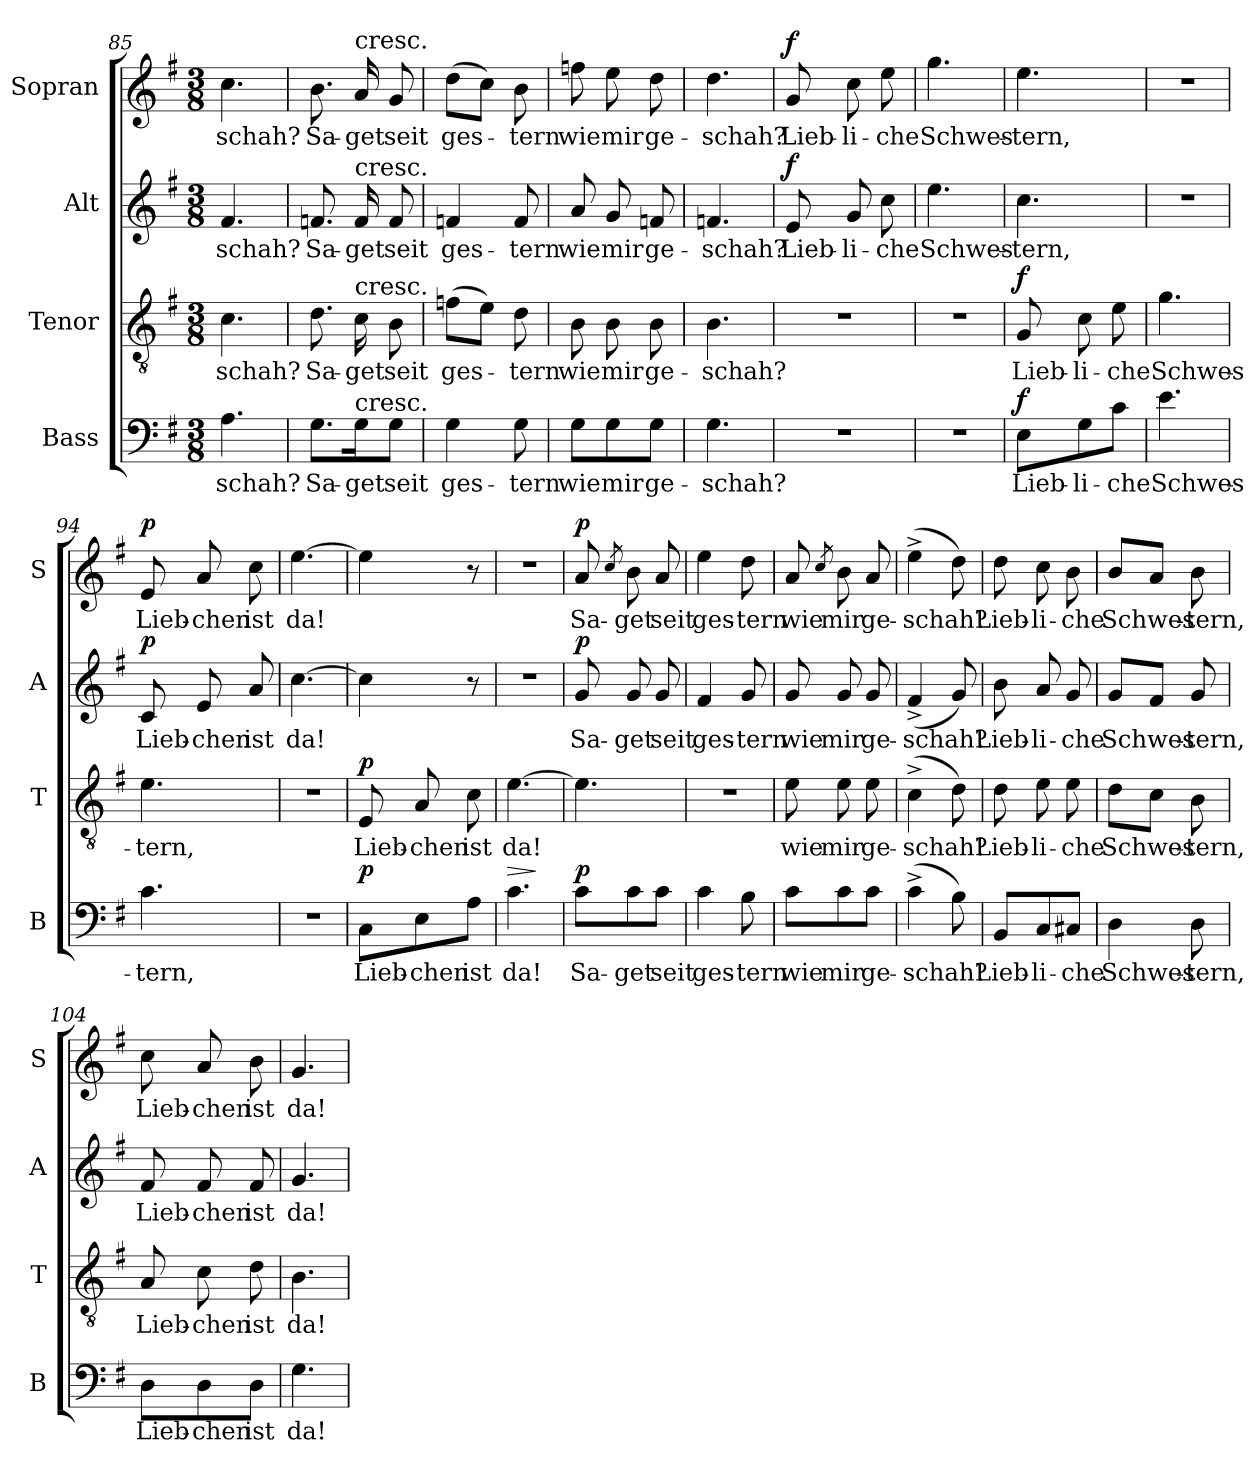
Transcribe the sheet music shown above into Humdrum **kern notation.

**kern	**text	**dynam	**kern	**text	**dynam	**kern	**text	**dynam	**kern	**text	**dynam
*part4	*part4	*part4	*part3	*part3	*part3	*part2	*part2	*part2	*part1	*part1	*part1
*staff4	*staff4	*staff4	*staff3	*staff3	*staff3	*staff2	*staff2	*staff2	*staff1	*staff1	*staff1
*I"Bass	*	*	*I"Tenor	*	*	*I"Alt	*	*	*I"Sopran	*	*
*I'B	*	*	*I'T	*	*	*I'A	*	*	*I'S	*	*
*clefF4	*	*	*clefGv2	*	*	*clefG2	*	*	*clefG2	*	*
*k[f#]	*	*	*k[f#]	*	*	*k[f#]	*	*	*k[f#]	*	*
*G:	*	*	*G:	*	*	*G:	*	*	*G:	*	*
*M3/8	*	*	*M3/8	*	*	*M3/8	*	*	*M3/8	*	*
=85	=85	=85	=85	=85	=85	=85	=85	=85	=85	=85	=85
4.A	-schah?	.	4.c	-schah?	.	4.f#	-schah?	.	4.cc	-schah?	.
=86	=86	=86	=86	=86	=86	=86	=86	=86	=86	=86	=86
8.G\L	Sa-	.	8.d	Sa-	.	8.fn	Sa-	.	8.b	Sa-	.
!	!	!	!	!	!	!	!	!	!LO:TX:a:t=cresc.	!	!
!	!	!	!	!	!	!LO:TX:a:t=cresc.	!	!	!	!	!
!	!	!	!LO:TX:a:t=cresc.	!	!	!	!	!	!	!	!
!LO:TX:a:t=cresc.	!	!	!	!	!	!	!	!	!	!	!
16G\K	-get	.	16c	-get	.	16f	-get	.	16a	-get	.
8G\J	seit	.	8B	seit	.	8f	seit	.	8g	seit	.
=87	=87	=87	=87	=87	=87	=87	=87	=87	=87	=87	=87
4G	ges-	.	(8fnL	ges-	.	4fn	ges-	.	(8ddL	ges-	.
.	.	.	8eJ)	.	.	.	.	.	8ccJ)	.	.
8G	-tern	.	8d	-tern	.	8f	-tern	.	8b	-tern	.
=88	=88	=88	=88	=88	=88	=88	=88	=88	=88	=88	=88
8G\L	wie	.	8B	wie	.	8a	wie	.	8ffn	wie	.
8G\	mir	.	8B	mir	.	8g	mir	.	8ee	mir	.
8G\J	ge-	.	8B	ge-	.	8fn	ge-	.	8dd	ge-	.
=89	=89	=89	=89	=89	=89	=89	=89	=89	=89	=89	=89
4.G	-schah?	.	4.B	-schah?	.	4.fn	-schah?	.	4.dd	-schah?	.
=90	=90	=90	=90	=90	=90	=90	=90	=90	=90	=90	=90
!	!	!	!	!	!	!	!	!LO:DY:a	!	!	!LO:DY:a
4.r	.	.	4.r	.	.	8e	Lieb-	f	8g	Lieb-	f
.	.	.	.	.	.	8g	-li-	.	8cc	-li-	.
.	.	.	.	.	.	8cc	-che	.	8ee	-che	.
=91	=91	=91	=91	=91	=91	=91	=91	=91	=91	=91	=91
4.r	.	.	4.r	.	.	4.ee	Schwes-	.	4.gg	Schwes-	.
=92	=92	=92	=92	=92	=92	=92	=92	=92	=92	=92	=92
!	!	!LO:DY:a	!	!	!LO:DY:a	!	!	!	!	!	!
8E\L	Lieb-	f	8G	Lieb-	f	4.cc	-tern,	.	4.ee	-tern,	.
8G\	-li-	.	8c	-li-	.	.	.	.	.	.	.
8c\J	-che	.	8e	-che	.	.	.	.	.	.	.
=93	=93	=93	=93	=93	=93	=93	=93	=93	=93	=93	=93
4.e	Schwes-	.	4.g	Schwes-	.	4.r	.	.	4.r	.	.
=94	=94	=94	=94	=94	=94	=94	=94	=94	=94	=94	=94
!	!	!	!	!	!	!	!	!LO:DY:a	!	!	!LO:DY:a
4.c	-tern,	.	4.e	-tern,	.	8c	Lieb-	p	8e	Lieb-	p
.	.	.	.	.	.	8e	-chen	.	8a	-chen	.
.	.	.	.	.	.	8a	ist	.	8cc	ist	.
=95	=95	=95	=95	=95	=95	=95	=95	=95	=95	=95	=95
4.r	.	.	4.r	.	.	[4.cc	da!	.	[4.ee	da!	.
=96	=96	=96	=96	=96	=96	=96	=96	=96	=96	=96	=96
!	!	!LO:DY:a	!	!	!LO:DY:a	!	!	!	!	!	!
8C\L	Lieb-	p	8E	Lieb-	p	4cc]	.	.	4ee]	.	.
8E\	-chen	.	8A	-chen	.	.	.	.	.	.	.
8A\J	ist	.	8c	ist	.	8r	.	.	8r	.	.
=97	=97	=97	=97	=97	=97	=97	=97	=97	=97	=97	=97
!	!	!LO:HP:a	!	!	!	!	!	!	!	!	!
4.c	da!	>	[4.e	da!	.	4.r	.	.	4.r	.	.
.	.	]	.	.	.	.	.	.	.	.	.
=98	=98	=98	=98	=98	=98	=98	=98	=98	=98	=98	=98
!	!	!LO:DY:a	!	!	!	!	!	!LO:DY:a	!	!	!LO:DY:a
8c\L	Sa-	p	4.e]	.	.	8g	Sa-	p	8a	Sa-	p
.	.	.	.	.	.	.	.	.	8qcc/	.	.
8c\	-get	.	.	.	.	8g	-get	.	8b	-get	.
8c\J	seit	.	.	.	.	8g	seit	.	8a	seit	.
=99	=99	=99	=99	=99	=99	=99	=99	=99	=99	=99	=99
4c	ges-	.	4.r	.	.	4f#	ges-	.	4ee	ges-	.
8B	-tern	.	.	.	.	8g	-tern	.	8dd	-tern	.
=100	=100	=100	=100	=100	=100	=100	=100	=100	=100	=100	=100
8c\L	wie	.	8e	wie	.	8g	wie	.	8a	wie	.
.	.	.	.	.	.	.	.	.	8qcc/	.	.
8c\	mir	.	8e	mir	.	8g	mir	.	8b	mir	.
8c\J	ge-	.	8e	ge-	.	8g	ge-	.	8a	ge-	.
=101	=101	=101	=101	=101	=101	=101	=101	=101	=101	=101	=101
(4c^	-schah?	.	(4c^	-schah?	.	(4f#^	-schah?	.	(4ee^	-schah?	.
8B)	.	.	8d)	.	.	8g)	.	.	8dd)	.	.
=102	=102	=102	=102	=102	=102	=102	=102	=102	=102	=102	=102
8BB/L	Lieb-	.	8d	Lieb-	.	8b	Lieb-	.	8dd	Lieb-	.
8C/	-li-	.	8e	-li-	.	8a	-li-	.	8cc	-li-	.
8C#X/J	-che	.	8e	-che	.	8g	-che	.	8b	-che	.
=103	=103	=103	=103	=103	=103	=103	=103	=103	=103	=103	=103
4D	Schwes-	.	8dL	Schwes-	.	8gL	Schwes-	.	8bL	Schwes-	.
.	.	.	8cJ	.	.	8f#J	.	.	8aJ	.	.
8D	-tern,	.	8B	-tern,	.	8g	-tern,	.	8b	-tern,	.
=104	=104	=104	=104	=104	=104	=104	=104	=104	=104	=104	=104
8D\L	Lieb-	.	8A	Lieb-	.	8f#	Lieb-	.	8cc	Lieb-	.
8D\	-chen	.	8c	-chen	.	8f#	-chen	.	8a	-chen	.
8D\J	ist	.	8d	ist	.	8f#	ist	.	8b	ist	.
=105	=105	=105	=105	=105	=105	=105	=105	=105	=105	=105	=105
4.G	da!	.	4.B	da!	.	4.g	da!	.	4.g	da!	.
=	=	=	=	=	=	=	=	=	=	=	=
*-	*-	*-	*-	*-	*-	*-	*-	*-	*-	*-	*-
